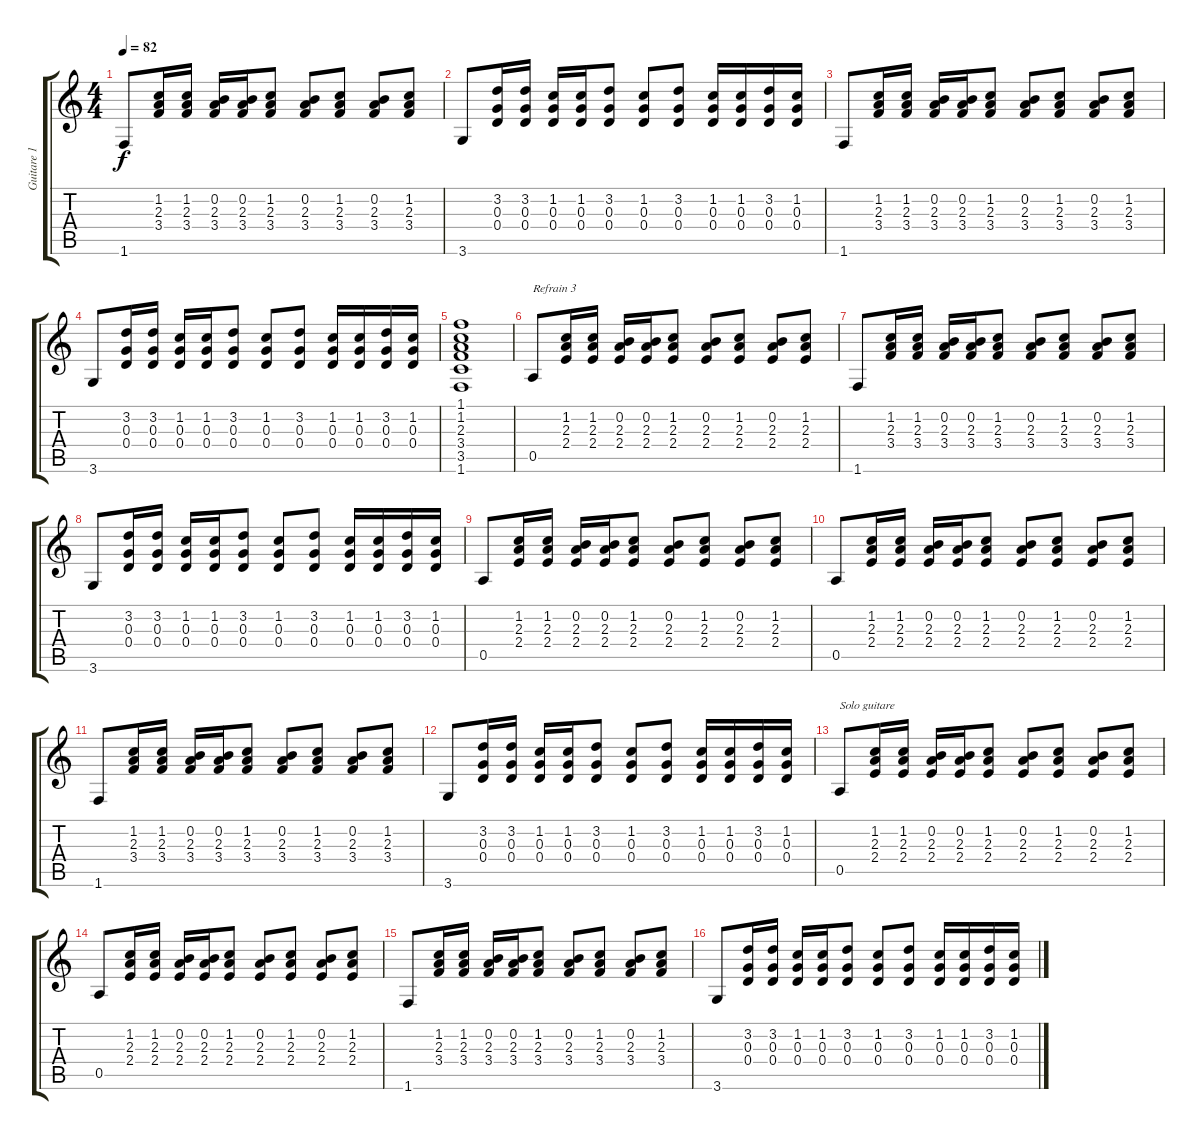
\track ("Guitare 1" "Guitare 1") {instrument acousticguitarnylon}
\staff {score tabs}
\tuning (E4 B3 G3 D3 A2 E2) {hide}
\ts (4 4)
\tempo 82
\clef g2
\ks c
1.6.8{dy f} (1.2 2.3 3.4).16 (1.2 2.3 3.4).16 (0.2 2.3 3.4).16 (0.2 2.3 3.4).16 (1.2 2.3 3.4).8 (0.2 2.3 3.4).8 (1.2 2.3 3.4).8 (0.2 2.3 3.4).8 (1.2 2.3 3.4).8 |
3.6.8 (3.2 0.3 0.4).16 (3.2 0.3 0.4).16 (1.2 0.3 0.4).16 (1.2 0.3 0.4).16 (3.2 0.3 0.4).8 (1.2 0.3 0.4).8 (3.2 0.3 0.4).8 (1.2 0.3 0.4).16 (1.2 0.3 0.4).16 (3.2 0.3 0.4).16 (1.2 0.3 0.4).16 |
1.6.8 (1.2 2.3 3.4).16 (1.2 2.3 3.4).16 (0.2 2.3 3.4).16 (0.2 2.3 3.4).16 (1.2 2.3 3.4).8 (0.2 2.3 3.4).8 (1.2 2.3 3.4).8 (0.2 2.3 3.4).8 (1.2 2.3 3.4).8 |
3.6.8 (3.2 0.3 0.4).16 (3.2 0.3 0.4).16 (1.2 0.3 0.4).16 (1.2 0.3 0.4).16 (3.2 0.3 0.4).8 (1.2 0.3 0.4).8 (3.2 0.3 0.4).8 (1.2 0.3 0.4).16 (1.2 0.3 0.4).16 (3.2 0.3 0.4).16 (1.2 0.3 0.4).16 |
(1.1 1.2 2.3 3.4 3.5 1.6).1 |
0.5.8{txt "Refrain 3"} (1.2 2.3 2.4).16 (1.2 2.3 2.4).16 (0.2 2.3 2.4).16 (0.2 2.3 2.4).16 (1.2 2.3 2.4).8 (0.2 2.3 2.4).8 (1.2 2.3 2.4).8 (0.2 2.3 2.4).8 (1.2 2.3 2.4).8 |
1.6.8 (1.2 2.3 3.4).16 (1.2 2.3 3.4).16 (0.2 2.3 3.4).16 (0.2 2.3 3.4).16 (1.2 2.3 3.4).8 (0.2 2.3 3.4).8 (1.2 2.3 3.4).8 (0.2 2.3 3.4).8 (1.2 2.3 3.4).8 |
3.6.8 (3.2 0.3 0.4).16 (3.2 0.3 0.4).16 (1.2 0.3 0.4).16 (1.2 0.3 0.4).16 (3.2 0.3 0.4).8 (1.2 0.3 0.4).8 (3.2 0.3 0.4).8 (1.2 0.3 0.4).16 (1.2 0.3 0.4).16 (3.2 0.3 0.4).16 (1.2 0.3 0.4).16 |
0.5.8 (1.2 2.3 2.4).16 (1.2 2.3 2.4).16 (0.2 2.3 2.4).16 (0.2 2.3 2.4).16 (1.2 2.3 2.4).8 (0.2 2.3 2.4).8 (1.2 2.3 2.4).8 (0.2 2.3 2.4).8 (1.2 2.3 2.4).8 |
0.5.8 (1.2 2.3 2.4).16 (1.2 2.3 2.4).16 (0.2 2.3 2.4).16 (0.2 2.3 2.4).16 (1.2 2.3 2.4).8 (0.2 2.3 2.4).8 (1.2 2.3 2.4).8 (0.2 2.3 2.4).8 (1.2 2.3 2.4).8 |
1.6.8 (1.2 2.3 3.4).16 (1.2 2.3 3.4).16 (0.2 2.3 3.4).16 (0.2 2.3 3.4).16 (1.2 2.3 3.4).8 (0.2 2.3 3.4).8 (1.2 2.3 3.4).8 (0.2 2.3 3.4).8 (1.2 2.3 3.4).8 |
3.6.8 (3.2 0.3 0.4).16 (3.2 0.3 0.4).16 (1.2 0.3 0.4).16 (1.2 0.3 0.4).16 (3.2 0.3 0.4).8 (1.2 0.3 0.4).8 (3.2 0.3 0.4).8 (1.2 0.3 0.4).16 (1.2 0.3 0.4).16 (3.2 0.3 0.4).16 (1.2 0.3 0.4).16 |
0.5.8{txt "Solo guitare"} (1.2 2.3 2.4).16 (1.2 2.3 2.4).16 (0.2 2.3 2.4).16 (0.2 2.3 2.4).16 (1.2 2.3 2.4).8 (0.2 2.3 2.4).8 (1.2 2.3 2.4).8 (0.2 2.3 2.4).8 (1.2 2.3 2.4).8 |
0.5.8 (1.2 2.3 2.4).16 (1.2 2.3 2.4).16 (0.2 2.3 2.4).16 (0.2 2.3 2.4).16 (1.2 2.3 2.4).8 (0.2 2.3 2.4).8 (1.2 2.3 2.4).8 (0.2 2.3 2.4).8 (1.2 2.3 2.4).8 |
1.6.8 (1.2 2.3 3.4).16 (1.2 2.3 3.4).16 (0.2 2.3 3.4).16 (0.2 2.3 3.4).16 (1.2 2.3 3.4).8 (0.2 2.3 3.4).8 (1.2 2.3 3.4).8 (0.2 2.3 3.4).8 (1.2 2.3 3.4).8 |
3.6.8 (3.2 0.3 0.4).16 (3.2 0.3 0.4).16 (1.2 0.3 0.4).16 (1.2 0.3 0.4).16 (3.2 0.3 0.4).8 (1.2 0.3 0.4).8 (3.2 0.3 0.4).8 (1.2 0.3 0.4).16 (1.2 0.3 0.4).16 (3.2 0.3 0.4).16 (1.2 0.3 0.4).16
